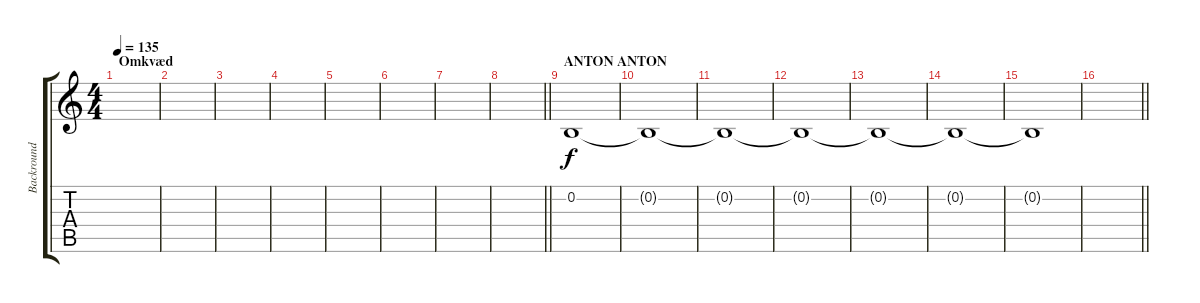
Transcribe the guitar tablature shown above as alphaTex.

\track ("Backround Applause" "Backround ") {instrument applause}
\staff {score tabs}
\tuning (E4 B3 G3 D3 A2 E2) {hide}
\ts (4 4)
\section ("" "Omkvæd")
\tempo 135
\clef g2
\ks c
|
|
|
|
|
|
|
\barLineRight lightlight
|
\section ("" "ANTON ANTON")
0.2.1 |
0.2{t}.1 |
0.2{t}.1 |
0.2{t}.1 |
0.2{t}.1 |
0.2{t}.1 |
0.2{t}.1 |
\barLineRight lightlight
